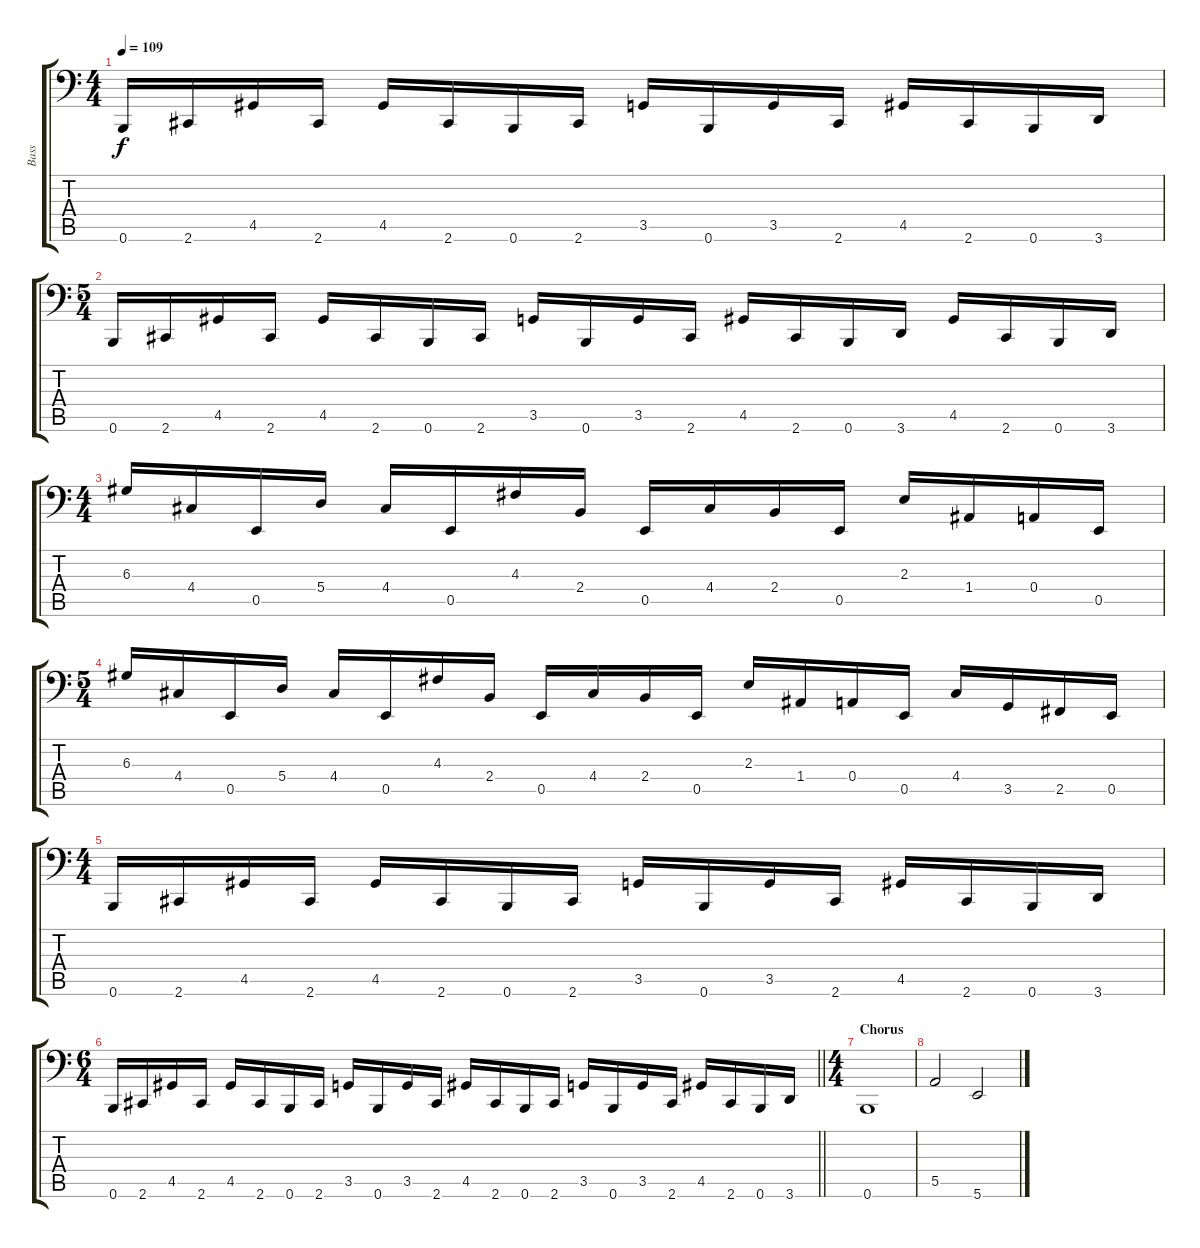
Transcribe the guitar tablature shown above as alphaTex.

\track ("Bass" "Bass") {instrument electricbassfinger}
\staff {score tabs}
\tuning (C3 G2 D2 A1 E1 B0) {hide}
\ts (4 4)
\tempo 109
\clef f4
\ks c
0.6.16{dy f} 2.6.16 4.5.16 2.6.16 4.5.16 2.6.16 0.6.16 2.6.16 3.5.16 0.6.16 3.5.16 2.6.16 4.5.16 2.6.16 0.6.16 3.6.16 |
\ts (5 4)
0.6.16 2.6.16 4.5.16 2.6.16 4.5.16 2.6.16 0.6.16 2.6.16 3.5.16 0.6.16 3.5.16 2.6.16 4.5.16 2.6.16 0.6.16 3.6.16 4.5.16 2.6.16 0.6.16 3.6.16 |
\ts (4 4)
6.3.16 4.4.16 0.5.16 5.4.16 4.4.16 0.5.16 4.3.16 2.4.16 0.5.16 4.4.16 2.4.16 0.5.16 2.3.16 1.4.16 0.4.16 0.5.16 |
\ts (5 4)
6.3.16 4.4.16 0.5.16 5.4.16 4.4.16 0.5.16 4.3.16 2.4.16 0.5.16 4.4.16 2.4.16 0.5.16 2.3.16 1.4.16 0.4.16 0.5.16 4.4.16 3.5.16 2.5.16 0.5.16 |
\ts (4 4)
0.6.16 2.6.16 4.5.16 2.6.16 4.5.16 2.6.16 0.6.16 2.6.16 3.5.16 0.6.16 3.5.16 2.6.16 4.5.16 2.6.16 0.6.16 3.6.16 |
\ts (6 4)
\barLineRight lightlight
0.6.16 2.6.16 4.5.16 2.6.16 4.5.16 2.6.16 0.6.16 2.6.16 3.5.16 0.6.16 3.5.16 2.6.16 4.5.16 2.6.16 0.6.16 2.6.16 3.5.16 0.6.16 3.5.16 2.6.16 4.5.16 2.6.16 0.6.16 3.6.16 |
\ts (4 4)
\section ("" "Chorus")
0.6.1 |
5.5.2 5.6.2
